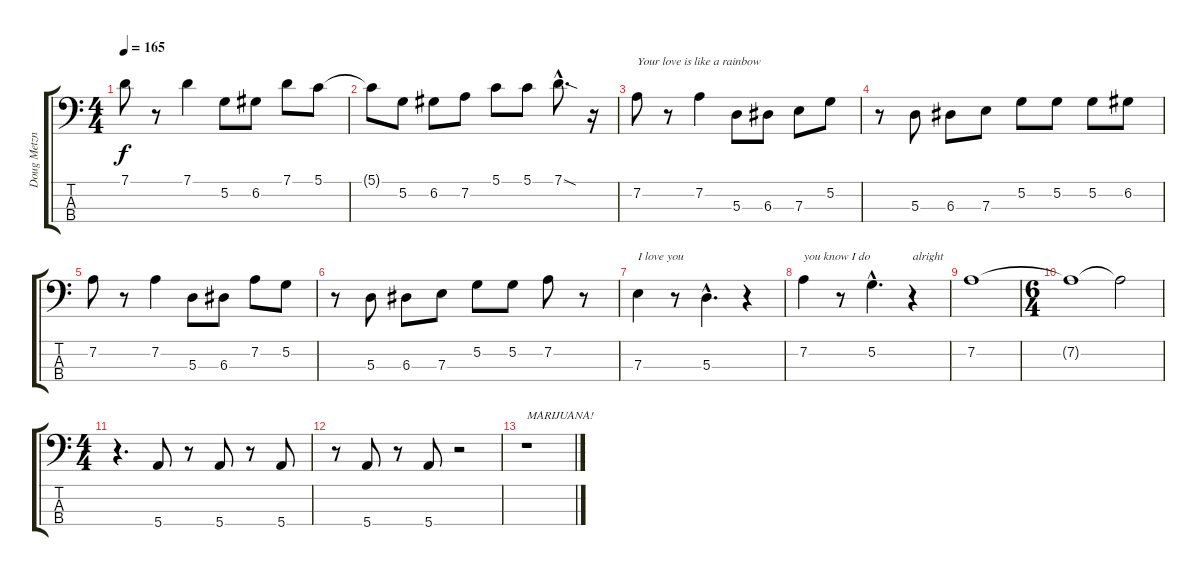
\track ("Doug Metzner - Bass" "Doug Metzn") {instrument electricbasspick}
\staff {score tabs}
\tuning (G2 D2 A1 E1) {hide}
\ts (4 4)
\tempo 165
\clef f4
\ks c
7.1.8{dy f} r.8 7.1.4 5.2.8 6.2.8 7.1.8 5.1.8 |
5.1{t}.8 5.2.8 6.2.8 7.2.8 5.1.8 5.1.8 7.1{sod hac}.8{d} r.16 |
7.2.8{txt "Your love is like a rainbow"} r.8 7.2.4 5.3.8 6.3.8 7.3.8 5.2.8 |
r.8 5.3.8 6.3.8 7.3.8 5.2.8 5.2.8 5.2.8 6.2.8 |
7.2.8 r.8 7.2.4 5.3.8 6.3.8 7.2.8 5.2.8 |
r.8 5.3.8 6.3.8 7.3.8 5.2.8 5.2.8 7.2.8 r.8 |
7.3.4{txt "I love you"} r.8 5.3{hac}.4{d} r.4 |
7.2.4{txt "you know I do"} r.8 5.2{hac}.4{d} r.4{txt "alright"} |
7.2.1 |
\ts (6 4)
7.2{t}.1 7.2{t}.2 |
\ts (4 4)
r.4{d} 5.4.8 r.8 5.4.8 r.8 5.4.8 |
r.8 5.4.8 r.8 5.4.8 r.2 |
r.1{txt "MARIJUANA!"}
